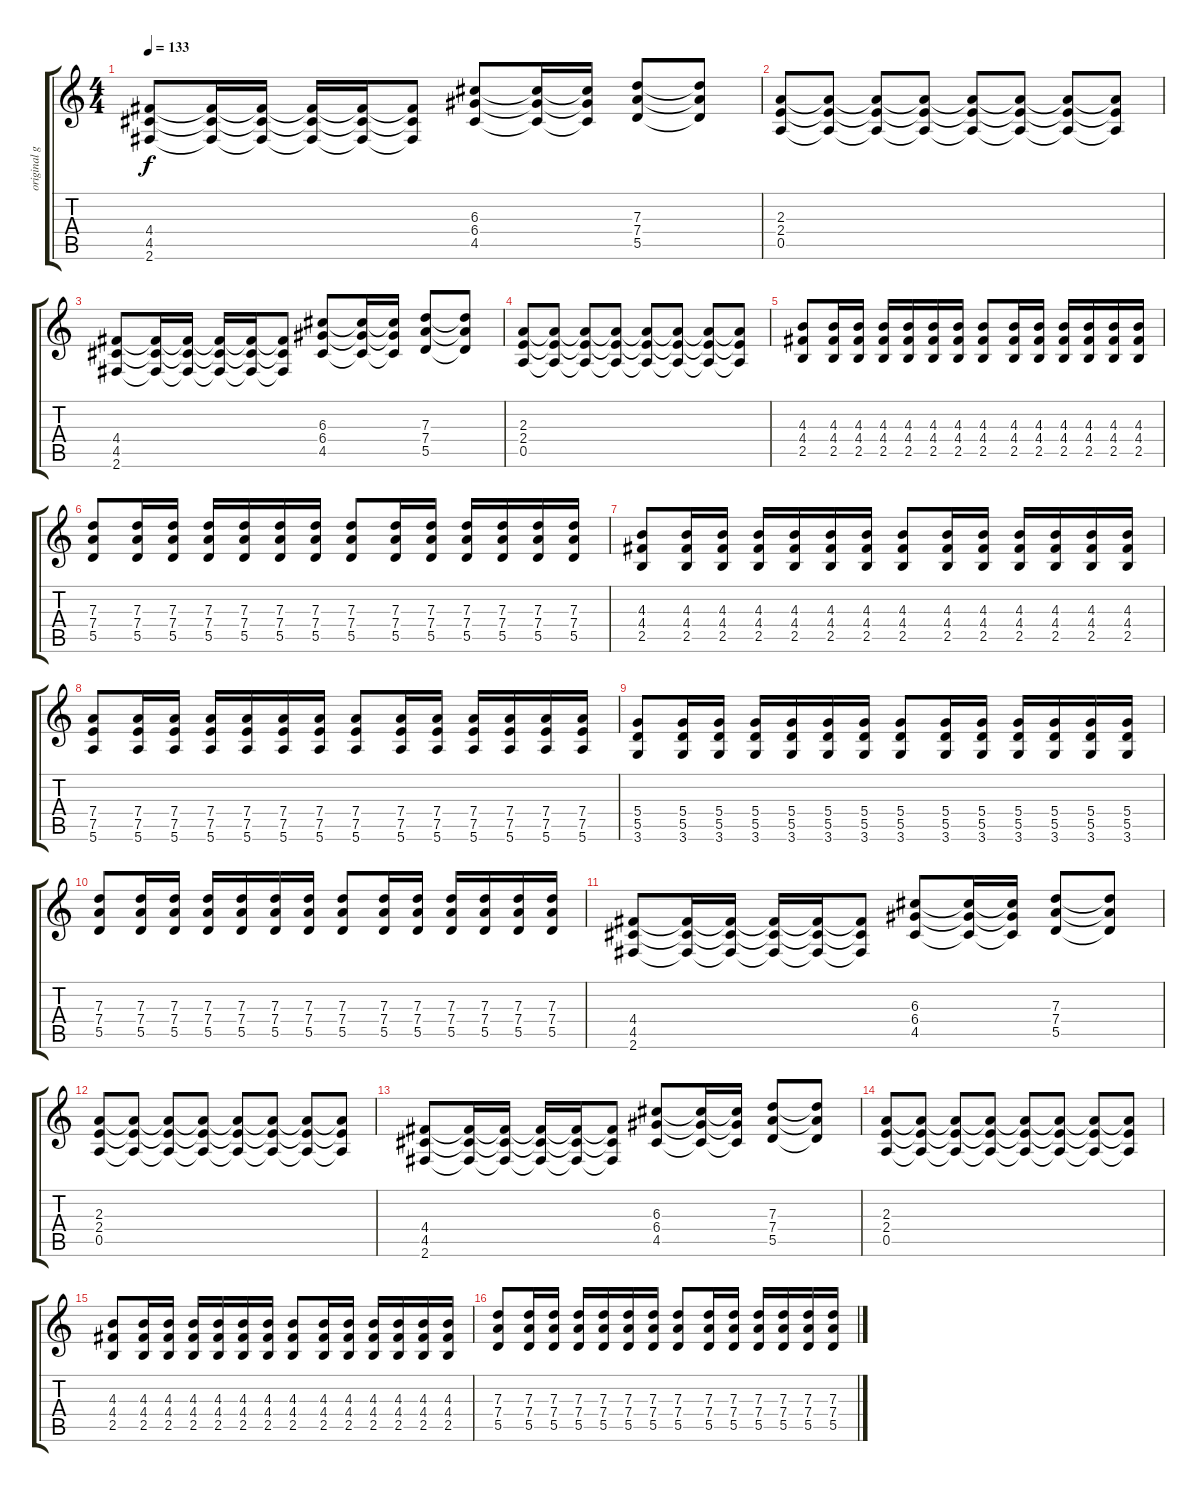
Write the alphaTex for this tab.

\track ("original guitar" "original g") {instrument distortionguitar}
\staff {score tabs}
\tuning (E4 B3 G3 D3 A2 E2) {hide}
\ts (4 4)
\tempo 133
\clef g2
\ks c
(4.4 4.5 2.6).8{dy f instrument distortionguitar} (4.4{t} 4.5{t} 2.6{t}).16 (4.4{t} 4.5{t} 2.6{t}).16 (4.4{t} 4.5{t} 2.6{t}).16 (4.4{t} 4.5{t} 2.6{t}).16 (4.4{t} 4.5{t} 2.6{t}).8 (6.3 6.4 4.5).8 (6.3{t} 6.4{t} 4.5{t}).16 (6.3{t} 6.4{t} 4.5{t}).16 (7.3 7.4 5.5).8 (7.3{t} 7.4{t} 5.5{t}).8 |
(2.3 2.4 0.5).8 (2.3{t} 2.4{t} 0.5{t}).8 (2.3{t} 2.4{t} 0.5{t}).8 (2.3{t} 2.4{t} 0.5{t}).8 (2.3{t} 2.4{t} 0.5{t}).8 (2.3{t} 2.4{t} 0.5{t}).8 (2.3{t} 2.4{t} 0.5{t}).8 (2.3{t} 2.4{t} 0.5{t}).8 |
(4.4 4.5 2.6).8 (4.4{t} 4.5{t} 2.6{t}).16 (4.4{t} 4.5{t} 2.6{t}).16 (4.4{t} 4.5{t} 2.6{t}).16 (4.4{t} 4.5{t} 2.6{t}).16 (4.4{t} 4.5{t} 2.6{t}).8 (6.3 6.4 4.5).8 (6.3{t} 6.4{t} 4.5{t}).16 (6.3{t} 6.4{t} 4.5{t}).16 (7.3 7.4 5.5).8 (7.3{t} 7.4{t} 5.5{t}).8 |
(2.3 2.4 0.5).8 (2.3{t} 2.4{t} 0.5{t}).8 (2.3{t} 2.4{t} 0.5{t}).8 (2.3{t} 2.4{t} 0.5{t}).8 (2.3{t} 2.4{t} 0.5{t}).8 (2.3{t} 2.4{t} 0.5{t}).8 (2.3{t} 2.4{t} 0.5{t}).8 (2.3{t} 2.4{t} 0.5{t}).8 |
(4.3 4.4 2.5).8 (4.3 4.4 2.5).16 (4.3 4.4 2.5).16 (4.3 4.4 2.5).16 (4.3 4.4 2.5).16 (4.3 4.4 2.5).16 (4.3 4.4 2.5).16 (4.3 4.4 2.5).8 (4.3 4.4 2.5).16 (4.3 4.4 2.5).16 (4.3 4.4 2.5).16 (4.3 4.4 2.5).16 (4.3 4.4 2.5).16 (4.3 4.4 2.5).16 |
(7.3 7.4 5.5).8 (7.3 7.4 5.5).16 (7.3 7.4 5.5).16 (7.3 7.4 5.5).16 (7.3 7.4 5.5).16 (7.3 7.4 5.5).16 (7.3 7.4 5.5).16 (7.3 7.4 5.5).8 (7.3 7.4 5.5).16 (7.3 7.4 5.5).16 (7.3 7.4 5.5).16 (7.3 7.4 5.5).16 (7.3 7.4 5.5).16 (7.3 7.4 5.5).16 |
(4.3 4.4 2.5).8 (4.3 4.4 2.5).16 (4.3 4.4 2.5).16 (4.3 4.4 2.5).16 (4.3 4.4 2.5).16 (4.3 4.4 2.5).16 (4.3 4.4 2.5).16 (4.3 4.4 2.5).8 (4.3 4.4 2.5).16 (4.3 4.4 2.5).16 (4.3 4.4 2.5).16 (4.3 4.4 2.5).16 (4.3 4.4 2.5).16 (4.3 4.4 2.5).16 |
(7.4 7.5 5.6).8 (7.4 7.5 5.6).16 (7.4 7.5 5.6).16 (7.4 7.5 5.6).16 (7.4 7.5 5.6).16 (7.4 7.5 5.6).16 (7.4 7.5 5.6).16 (7.4 7.5 5.6).8 (7.4 7.5 5.6).16 (7.4 7.5 5.6).16 (7.4 7.5 5.6).16 (7.4 7.5 5.6).16 (7.4 7.5 5.6).16 (7.4 7.5 5.6).16 |
(5.4 5.5 3.6).8 (5.4 5.5 3.6).16 (5.4 5.5 3.6).16 (5.4 5.5 3.6).16 (5.4 5.5 3.6).16 (5.4 5.5 3.6).16 (5.4 5.5 3.6).16 (5.4 5.5 3.6).8 (5.4 5.5 3.6).16 (5.4 5.5 3.6).16 (5.4 5.5 3.6).16 (5.4 5.5 3.6).16 (5.4 5.5 3.6).16 (5.4 5.5 3.6).16 |
(7.3 7.4 5.5).8 (7.3 7.4 5.5).16 (7.3 7.4 5.5).16 (7.3 7.4 5.5).16 (7.3 7.4 5.5).16 (7.3 7.4 5.5).16 (7.3 7.4 5.5).16 (7.3 7.4 5.5).8 (7.3 7.4 5.5).16 (7.3 7.4 5.5).16 (7.3 7.4 5.5).16 (7.3 7.4 5.5).16 (7.3 7.4 5.5).16 (7.3 7.4 5.5).16 |
(4.4 4.5 2.6).8 (4.4{t} 4.5{t} 2.6{t}).16 (4.4{t} 4.5{t} 2.6{t}).16 (4.4{t} 4.5{t} 2.6{t}).16 (4.4{t} 4.5{t} 2.6{t}).16 (4.4{t} 4.5{t} 2.6{t}).8 (6.3 6.4 4.5).8 (6.3{t} 6.4{t} 4.5{t}).16 (6.3{t} 6.4{t} 4.5{t}).16 (7.3 7.4 5.5).8 (7.3{t} 7.4{t} 5.5{t}).8 |
(2.3 2.4 0.5).8 (2.3{t} 2.4{t} 0.5{t}).8 (2.3{t} 2.4{t} 0.5{t}).8 (2.3{t} 2.4{t} 0.5{t}).8 (2.3{t} 2.4{t} 0.5{t}).8 (2.3{t} 2.4{t} 0.5{t}).8 (2.3{t} 2.4{t} 0.5{t}).8 (2.3{t} 2.4{t} 0.5{t}).8 |
(4.4 4.5 2.6).8 (4.4{t} 4.5{t} 2.6{t}).16 (4.4{t} 4.5{t} 2.6{t}).16 (4.4{t} 4.5{t} 2.6{t}).16 (4.4{t} 4.5{t} 2.6{t}).16 (4.4{t} 4.5{t} 2.6{t}).8 (6.3 6.4 4.5).8 (6.3{t} 6.4{t} 4.5{t}).16 (6.3{t} 6.4{t} 4.5{t}).16 (7.3 7.4 5.5).8 (7.3{t} 7.4{t} 5.5{t}).8 |
(2.3 2.4 0.5).8 (2.3{t} 2.4{t} 0.5{t}).8 (2.3{t} 2.4{t} 0.5{t}).8 (2.3{t} 2.4{t} 0.5{t}).8 (2.3{t} 2.4{t} 0.5{t}).8 (2.3{t} 2.4{t} 0.5{t}).8 (2.3{t} 2.4{t} 0.5{t}).8 (2.3{t} 2.4{t} 0.5{t}).8 |
(4.3 4.4 2.5).8 (4.3 4.4 2.5).16 (4.3 4.4 2.5).16 (4.3 4.4 2.5).16 (4.3 4.4 2.5).16 (4.3 4.4 2.5).16 (4.3 4.4 2.5).16 (4.3 4.4 2.5).8 (4.3 4.4 2.5).16 (4.3 4.4 2.5).16 (4.3 4.4 2.5).16 (4.3 4.4 2.5).16 (4.3 4.4 2.5).16 (4.3 4.4 2.5).16 |
(7.3 7.4 5.5).8 (7.3 7.4 5.5).16 (7.3 7.4 5.5).16 (7.3 7.4 5.5).16 (7.3 7.4 5.5).16 (7.3 7.4 5.5).16 (7.3 7.4 5.5).16 (7.3 7.4 5.5).8 (7.3 7.4 5.5).16 (7.3 7.4 5.5).16 (7.3 7.4 5.5).16 (7.3 7.4 5.5).16 (7.3 7.4 5.5).16 (7.3 7.4 5.5).16
